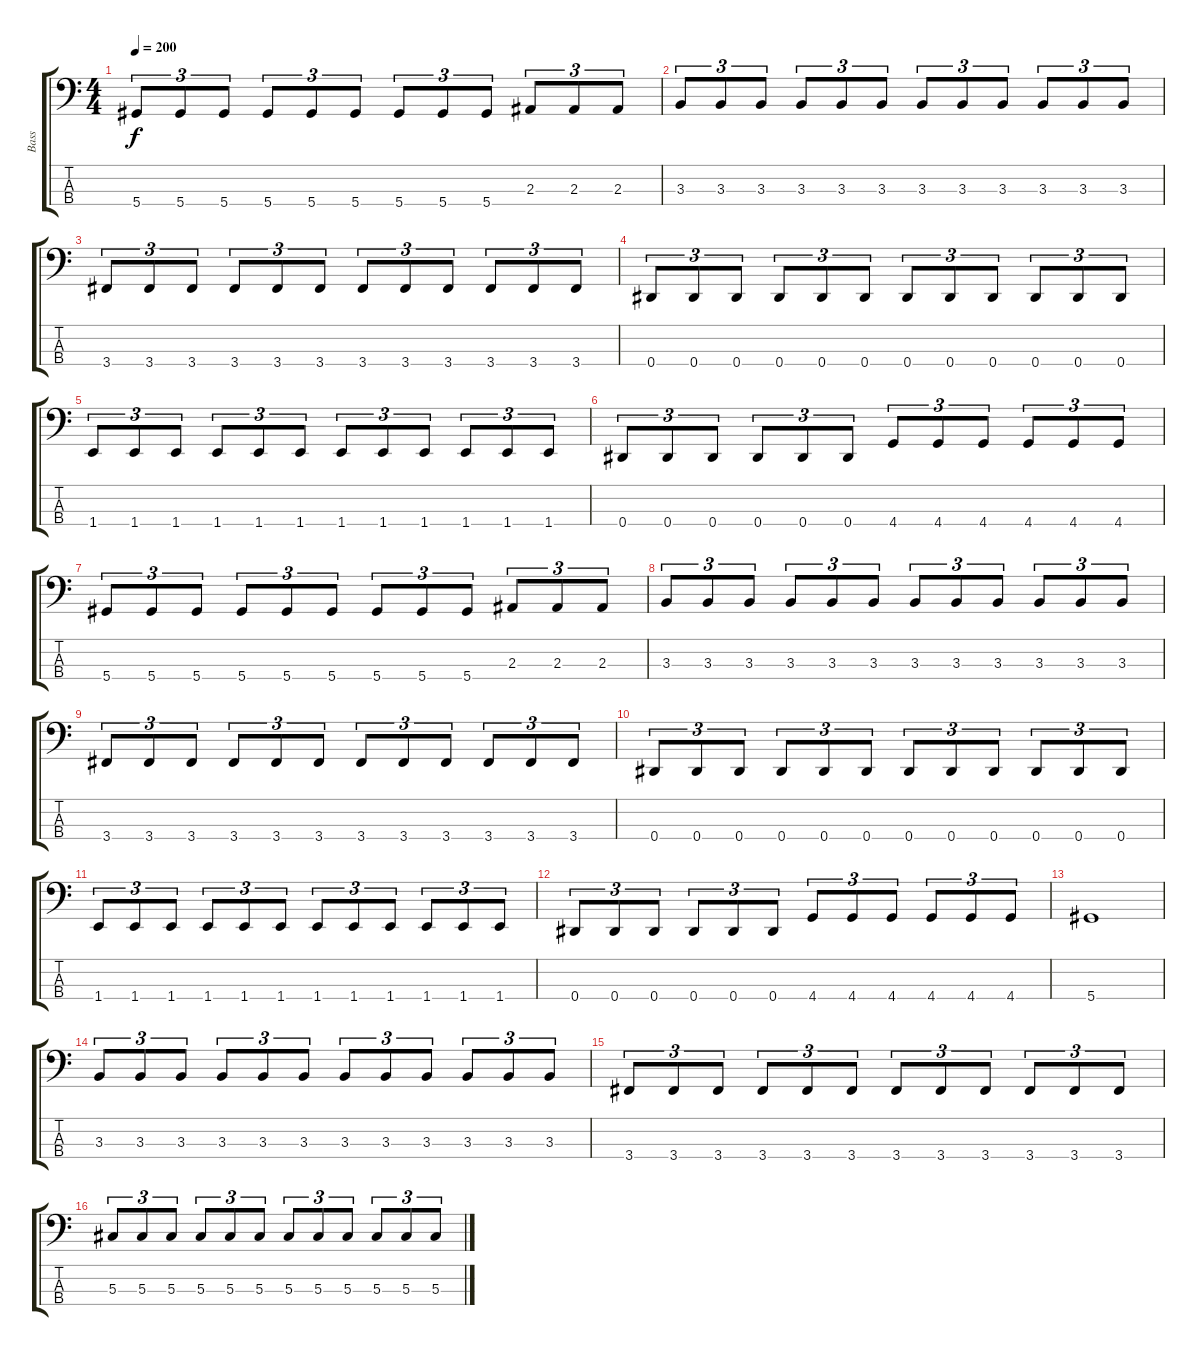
\track ("Bass" "Bass") {instrument electricbassfinger}
\staff {score tabs}
\tuning (Gb2 Db2 Ab1 Eb1) {hide}
\ts (4 4)
\tempo 200
\clef f4
\ks c
5.4.8{tu (3 2) dy f instrument electricbassfinger} 5.4.8{tu (3 2)} 5.4.8{tu (3 2)} 5.4.8{tu (3 2)} 5.4.8{tu (3 2)} 5.4.8{tu (3 2)} 5.4.8{tu (3 2)} 5.4.8{tu (3 2)} 5.4.8{tu (3 2)} 2.3.8{tu (3 2)} 2.3.8{tu (3 2)} 2.3.8{tu (3 2)} |
3.3.8{tu (3 2)} 3.3.8{tu (3 2)} 3.3.8{tu (3 2)} 3.3.8{tu (3 2)} 3.3.8{tu (3 2)} 3.3.8{tu (3 2)} 3.3.8{tu (3 2)} 3.3.8{tu (3 2)} 3.3.8{tu (3 2)} 3.3.8{tu (3 2)} 3.3.8{tu (3 2)} 3.3.8{tu (3 2)} |
3.4.8{tu (3 2)} 3.4.8{tu (3 2)} 3.4.8{tu (3 2)} 3.4.8{tu (3 2)} 3.4.8{tu (3 2)} 3.4.8{tu (3 2)} 3.4.8{tu (3 2)} 3.4.8{tu (3 2)} 3.4.8{tu (3 2)} 3.4.8{tu (3 2)} 3.4.8{tu (3 2)} 3.4.8{tu (3 2)} |
0.4.8{tu (3 2)} 0.4.8{tu (3 2)} 0.4.8{tu (3 2)} 0.4.8{tu (3 2)} 0.4.8{tu (3 2)} 0.4.8{tu (3 2)} 0.4.8{tu (3 2)} 0.4.8{tu (3 2)} 0.4.8{tu (3 2)} 0.4.8{tu (3 2)} 0.4.8{tu (3 2)} 0.4.8{tu (3 2)} |
1.4.8{tu (3 2)} 1.4.8{tu (3 2)} 1.4.8{tu (3 2)} 1.4.8{tu (3 2)} 1.4.8{tu (3 2)} 1.4.8{tu (3 2)} 1.4.8{tu (3 2)} 1.4.8{tu (3 2)} 1.4.8{tu (3 2)} 1.4.8{tu (3 2)} 1.4.8{tu (3 2)} 1.4.8{tu (3 2)} |
0.4.8{tu (3 2)} 0.4.8{tu (3 2)} 0.4.8{tu (3 2)} 0.4.8{tu (3 2)} 0.4.8{tu (3 2)} 0.4.8{tu (3 2)} 4.4.8{tu (3 2)} 4.4.8{tu (3 2)} 4.4.8{tu (3 2)} 4.4.8{tu (3 2)} 4.4.8{tu (3 2)} 4.4.8{tu (3 2)} |
5.4.8{tu (3 2)} 5.4.8{tu (3 2)} 5.4.8{tu (3 2)} 5.4.8{tu (3 2)} 5.4.8{tu (3 2)} 5.4.8{tu (3 2)} 5.4.8{tu (3 2)} 5.4.8{tu (3 2)} 5.4.8{tu (3 2)} 2.3.8{tu (3 2)} 2.3.8{tu (3 2)} 2.3.8{tu (3 2)} |
3.3.8{tu (3 2)} 3.3.8{tu (3 2)} 3.3.8{tu (3 2)} 3.3.8{tu (3 2)} 3.3.8{tu (3 2)} 3.3.8{tu (3 2)} 3.3.8{tu (3 2)} 3.3.8{tu (3 2)} 3.3.8{tu (3 2)} 3.3.8{tu (3 2)} 3.3.8{tu (3 2)} 3.3.8{tu (3 2)} |
3.4.8{tu (3 2)} 3.4.8{tu (3 2)} 3.4.8{tu (3 2)} 3.4.8{tu (3 2)} 3.4.8{tu (3 2)} 3.4.8{tu (3 2)} 3.4.8{tu (3 2)} 3.4.8{tu (3 2)} 3.4.8{tu (3 2)} 3.4.8{tu (3 2)} 3.4.8{tu (3 2)} 3.4.8{tu (3 2)} |
0.4.8{tu (3 2)} 0.4.8{tu (3 2)} 0.4.8{tu (3 2)} 0.4.8{tu (3 2)} 0.4.8{tu (3 2)} 0.4.8{tu (3 2)} 0.4.8{tu (3 2)} 0.4.8{tu (3 2)} 0.4.8{tu (3 2)} 0.4.8{tu (3 2)} 0.4.8{tu (3 2)} 0.4.8{tu (3 2)} |
1.4.8{tu (3 2)} 1.4.8{tu (3 2)} 1.4.8{tu (3 2)} 1.4.8{tu (3 2)} 1.4.8{tu (3 2)} 1.4.8{tu (3 2)} 1.4.8{tu (3 2)} 1.4.8{tu (3 2)} 1.4.8{tu (3 2)} 1.4.8{tu (3 2)} 1.4.8{tu (3 2)} 1.4.8{tu (3 2)} |
0.4.8{tu (3 2)} 0.4.8{tu (3 2)} 0.4.8{tu (3 2)} 0.4.8{tu (3 2)} 0.4.8{tu (3 2)} 0.4.8{tu (3 2)} 4.4.8{tu (3 2)} 4.4.8{tu (3 2)} 4.4.8{tu (3 2)} 4.4.8{tu (3 2)} 4.4.8{tu (3 2)} 4.4.8{tu (3 2)} |
5.4.1 |
3.3.8{tu (3 2)} 3.3.8{tu (3 2)} 3.3.8{tu (3 2)} 3.3.8{tu (3 2)} 3.3.8{tu (3 2)} 3.3.8{tu (3 2)} 3.3.8{tu (3 2)} 3.3.8{tu (3 2)} 3.3.8{tu (3 2)} 3.3.8{tu (3 2)} 3.3.8{tu (3 2)} 3.3.8{tu (3 2)} |
3.4.8{tu (3 2)} 3.4.8{tu (3 2)} 3.4.8{tu (3 2)} 3.4.8{tu (3 2)} 3.4.8{tu (3 2)} 3.4.8{tu (3 2)} 3.4.8{tu (3 2)} 3.4.8{tu (3 2)} 3.4.8{tu (3 2)} 3.4.8{tu (3 2)} 3.4.8{tu (3 2)} 3.4.8{tu (3 2)} |
5.3.8{tu (3 2)} 5.3.8{tu (3 2)} 5.3.8{tu (3 2)} 5.3.8{tu (3 2)} 5.3.8{tu (3 2)} 5.3.8{tu (3 2)} 5.3.8{tu (3 2)} 5.3.8{tu (3 2)} 5.3.8{tu (3 2)} 5.3.8{tu (3 2)} 5.3.8{tu (3 2)} 5.3.8{tu (3 2)}
